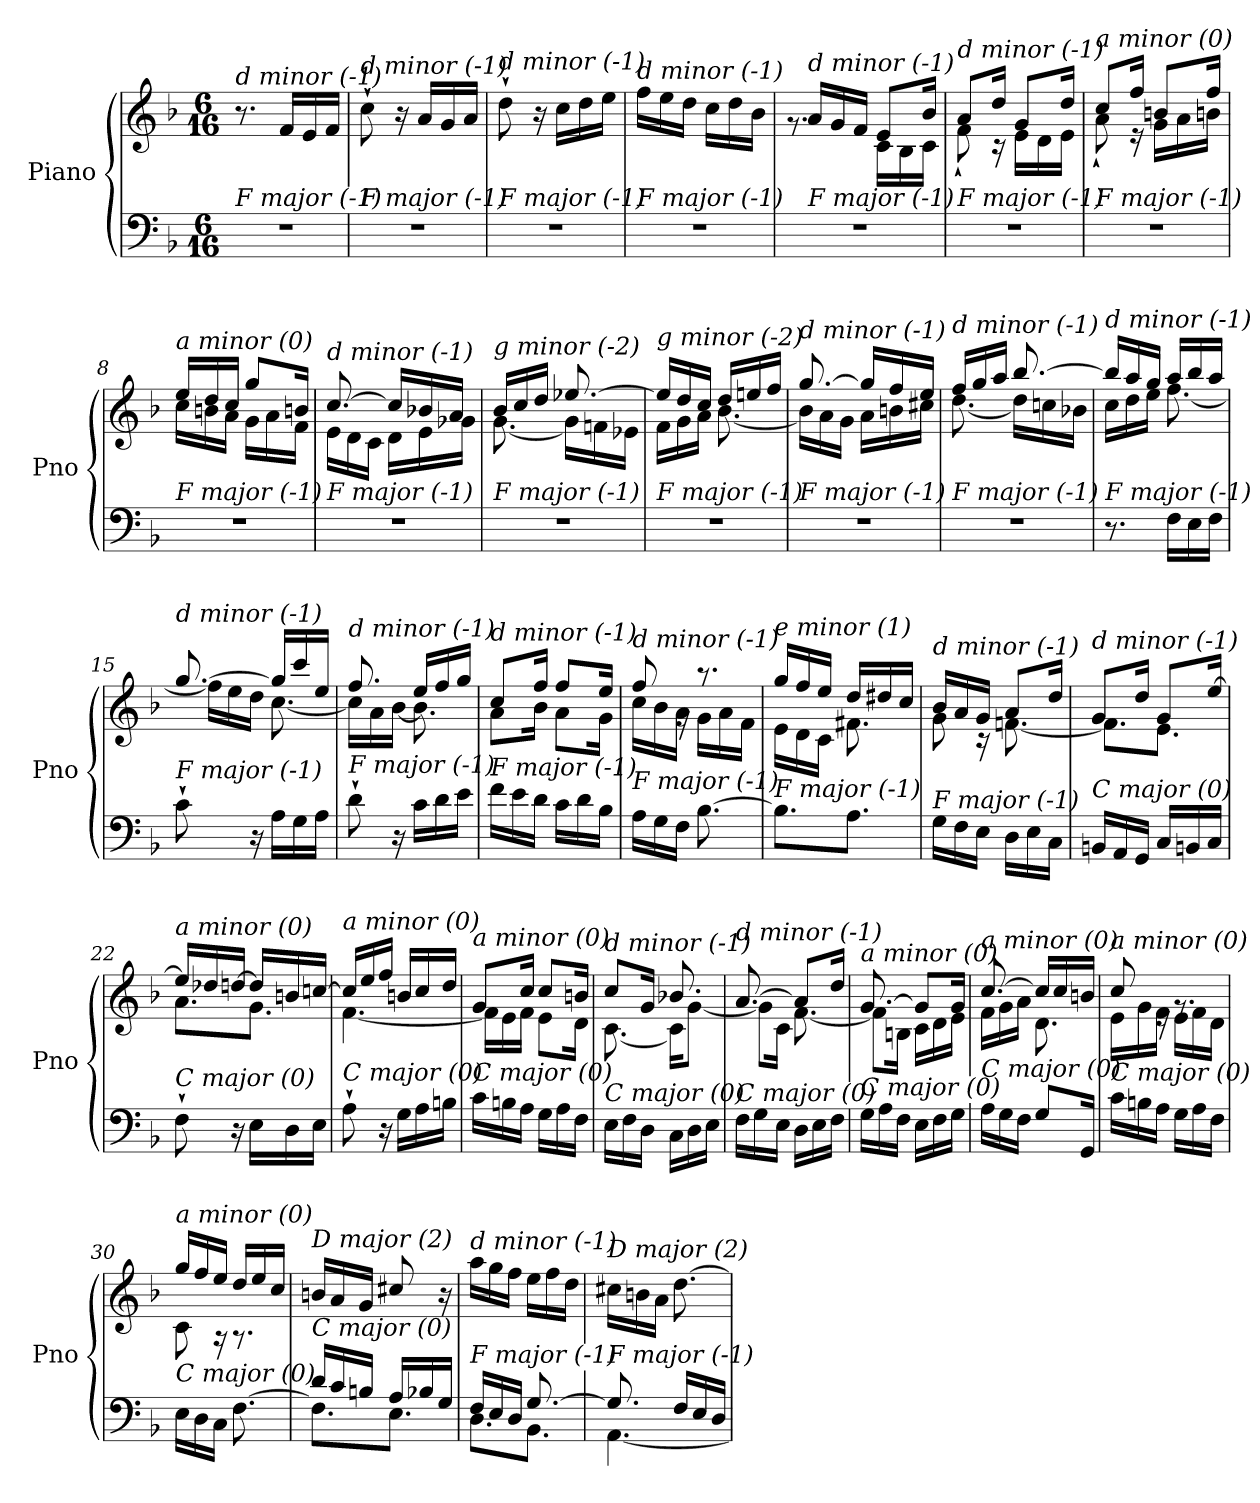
**kern	**kern
*part1	*part1
*staff2	*staff1
*I"Piano	*
*I'Pno	*
*clefF4	*clefG2
*k[b-]	*k[b-]
*M6/16	*M6/16
=1	=1
!	!LO:TX:i:t=d minor (-1)
!LO:TX:i:t=F major (-1)	!
4.r	8.r
.	16f/LL
.	16e/
.	16f/JJ
=2	=2
!	!LO:TX:i:t=d minor (-1)
!LO:TX:i:t=F major (-1)	!
4.r	8cc`\
.	16r
.	16a/LL
.	16g/
.	16a/JJ
=3	=3
!	!LO:TX:i:t=d minor (-1)
!LO:TX:i:t=F major (-1)	!
4.r	8dd`\
.	16r
.	16cc\LL
.	16dd\
.	16ee\JJ
=4	=4
!	!LO:TX:i:t=d minor (-1)
!LO:TX:i:t=F major (-1)	!
4.r	16ff\LL
.	16ee\
.	16dd\JJ
.	16cc\LL
.	16dd\
.	16b-\JJ
=5	=5
*	*^
!	!LO:TX:i:t=d minor (-1)	!
!LO:TX:i:t=F major (-1)	!	!
4.r	16a/LL	8.rg
.	16g/	.
.	16f/JJ	.
.	8e/L	16c\LL
.	.	16B-\
.	16b-/Jk	16c\JJ
=6	=6	=6
!	!LO:TX:i:t=d minor (-1)	!
!LO:TX:i:t=F major (-1)	!	!
4.r	8a/L	8f`\
.	16dd/Jk	16r
.	8g/L	16e\LL
.	.	16d\
.	16dd/Jk	16e\JJ
=7	=7	=7
!	!LO:TX:i:t=a minor (0)	!
!LO:TX:i:t=F major (-1)	!	!
4.r	8cc/L	8a`\
.	16ff/Jk	16r
.	8bn/L	16g\LL
.	.	16a\
.	16ff/Jk	16bn\JJ
!!LO:LB:g=z	!!
=8	=8	=8
!	!LO:TX:i:t=a minor (0)	!
!LO:TX:i:t=F major (-1)	!	!
4.r	16ee/LL	16cc\LL
.	16dd/	16bn\
.	16cc/JJ	16a\JJ
.	8gg/L	16g\LL
.	.	16a\
.	16bn/Jk	16f\JJ
=9	=9	=9
!	!LO:TX:i:t=d minor (-1)	!
!LO:TX:i:t=F major (-1)	!	!
4.r	[8.cc/	16e\LL
.	.	16d\
.	.	16c\JJ
.	16cc/LL]	16d\LL
.	16b-X/	16e\
.	16a/JJ	16g-Xi\JJ
=10	=10	=10
!	!LO:TX:i:t=g minor (-2)	!
!LO:TX:i:t=F major (-1)	!	!
4.r	16b-/LL	[8.g\
.	16cc/	.
.	16dd/JJ	.
.	[8.ee-X/	16g\LL]
.	.	16fn\
.	.	16e-X\JJ
=11	=11	=11
!	!LO:TX:i:t=g minor (-2)	!
!LO:TX:i:t=F major (-1)	!	!
4.r	16ee-/LL]	16f\LL
.	16dd/	16g\
.	16cc/JJ	16a\JJ
.	16dd/LL	[8.b-\
.	16een/	.
.	16ff/JJ	.
=12	=12	=12
!	!LO:TX:i:t=d minor (-1)	!
!LO:TX:i:t=F major (-1)	!	!
4.r	[8.gg/	16b-\LL]
.	.	16a\
.	.	16g\JJ
.	16gg/LL]	16a\LL
.	16ff/	16bn\
.	16ee/JJ	16cc#X\JJ
=13	=13	=13
!	!LO:TX:i:t=d minor (-1)	!
!LO:TX:i:t=F major (-1)	!	!
4.r	16ff/LL	[8.dd\
.	16gg/	.
.	16aa/JJ	.
.	[8.bb-/	16dd\LL]
.	.	16ccn\
.	.	16b-X\JJ
!!LO:LB:g=z	!!
=14	=14	=14
!	!LO:TX:i:t=d minor (-1)	!
!LO:TX:i:t=F major (-1)	!	!
8.r	16bb-/LL]	16cc\LL
.	16aa/	16dd\
.	16gg/JJ	16ee\JJ
16F\LL	16aa/LL	[8.ff\
16E\	16bb-/	.
16F\JJ	16aa/JJ	.
=15	=15	=15
!	!LO:TX:i:t=d minor (-1)	!
!LO:TX:i:t=F major (-1)	!	!
8c`\	[8.gg/	16ff\LL]
.	.	16ee\
16r	.	16dd\JJ
16A\LL	16gg/LL]	[8.cc\
16G\	16ccc/	.
16A\JJ	16ee/JJ	.
=16	=16	=16
!	!LO:TX:i:t=d minor (-1)	!
!LO:TX:i:t=F major (-1)	!	!
8d`\	8.ff/	16cc\LL]
.	.	16a\
16r	.	[16b-\JJ
16c\LL	16ee/LL	8.b-\]
16d\	16ff/	.
16e\JJ	16gg/JJ	.
=17	=17	=17
!	!LO:TX:i:t=d minor (-1)	!
!LO:TX:i:t=F major (-1)	!	!
16f\LL	8cc/L	8a\L
16e\	.	.
16d\JJ	16ff/Jk	16b-\Jk
16c\LL	8ff/L	8a\L
16d\	.	.
16B-\JJ	16ee/Jk	16g\Jk
=18	=18	=18
!	!LO:TX:i:t=d minor (-1)	!
!LO:TX:i:t=F major (-1)	!	!
16A\LL	8ff/	16cc\LL
16G\	.	16b-\
16F\JJ	16rg	16a\JJ
[8.B-\	8.r	16g\LL
.	.	16a\
.	.	16f\JJ
=19	=19	=19
!	!LO:TX:i:t=e minor (1)	!
!LO:TX:i:t=F major (-1)	!	!
8.B-\L]	16gg/LL	16e\LL
.	16ff/	16d\
.	16ee/JJ	16c\JJ
8.A\J	16dd/LL	8.f#X\
.	16dd#Xi/	.
.	16cc/JJ	.
!!LO:LB:g=z	!!
=20	=20	=20
!	!LO:TX:i:t=d minor (-1)	!
!LO:TX:i:t=F major (-1)	!	!
16G\LL	16b-/LL	8g\
16F\	16a/	.
16E\JJ	16g/JJ	16r
16D\LL	8a/L	[8.fn\
16E\	.	.
16C\JJ	16dd/Jk	.
=21	=21	=21
!	!LO:TX:i:t=d minor (-1)	!
!LO:TX:i:t=C major (0)	!	!
16BBn/LL	8g/L	8.f\L]
16AA/	.	.
16GG/JJ	16dd/Jk	.
16C/LL	8g/L	8.e\J
16BBn/	.	.
16C/JJ	[16ee/Jk	.
=22	=22	=22
!	!LO:TX:i:t=a minor (0)	!
!LO:TX:i:t=C major (0)	!	!
8F`\	16ee/LL]	8.a\L
.	16dd-Xi/	.
16r	[16dd/JJ	.
16E\LL	16dd/LL]	8.g\J
16D\	16bn/	.
16E\JJ	[16ccn/JJ	.
=23	=23	=23
!	!LO:TX:i:t=a minor (0)	!
!LO:TX:i:t=C major (0)	!	!
8A`\	16cc/LL]	[4.f\
.	16ee/	.
16r	16ff/JJ	.
16G\LL	16bn/LL	.
16A\	16cc/	.
16Bn\JJ	16dd/JJ	.
=24	=24	=24
!	!LO:TX:i:t=a minor (0)	!
!LO:TX:i:t=C major (0)	!	!
16c\LL	8g/L	16f\LL]
16Bn\	.	16e\
16A\JJ	16cc/Jk	16f\JJ
16G\LL	8cc/L	8e\L
16A\	.	.
16F\JJ	16bn/Jk	16d\Jk
=25	=25	=25
!	!LO:TX:i:t=d minor (-1)	!
!LO:TX:i:t=C major (0)	!	!
16E\LL	8cc/L	[8.c\
16F\	.	.
16D\JJ	16g/Jk	.
16C\LL	8.b-X/	16c\KL]
16D\	.	[8g\J
16E\JJ	.	.
!!LO:LB:g=z	!!
=26	=26	=26
!	!LO:TX:i:t=d minor (-1)	!
!LO:TX:i:t=C major (0)	!	!
16F\LL	[8.a/	8g\L]
16G\	.	.
16E\JJ	.	16c\Jk
16D\LL	8a/L]	[8.f\
16E\	.	.
16F\JJ	16dd/Jk	.
=27	=27	=27
!	!LO:TX:i:t=a minor (0)	!
!LO:TX:i:t=C major (0)	!	!
16G\LL	[8.g/	8f\L]
16A\	.	.
16F\JJ	.	16Bn\Jk
16E\LL	8g/L]	16c\LL
16F\	.	16d\
16G\JJ	16g/Jk	16e\JJ
=28	=28	=28
!	!LO:TX:i:t=a minor (0)	!
!LO:TX:i:t=C major (0)	!	!
16A\LL	[8.cc/	16f\LL
16G\	.	16g\
16F\JJ	.	16a\JJ
8G\L	16cc/LL]	8.d\
.	16cc/	.
16GG/Jk	16bn/JJ	.
=29	=29	=29
!	!LO:TX:i:t=a minor (0)	!
!LO:TX:i:t=C major (0)	!	!
16c\LL	8cc/	16e\LL
16Bn\	.	16g\
16A\JJ	16re	16f\JJ
16G\LL	8.rg	16e\LL
16A\	.	16f\
16F\JJ	.	16d\JJ
=30	=30	=30
!	!LO:TX:i:t=a minor (0)	!
!LO:TX:i:t=C major (0)	!	!
16E\LL	16gg/LL	8c\
16D\	16ff/	.
16C\JJ	16ee/JJ	16r
[8.F\	16dd/LL	8.r
.	16ee/	.
.	16cc/JJ	.
*	*v	*v
=31	=31
*^	*
!	!	!LO:TX:i:t=D major (2)
!LO:TX:i:t=C major (0)	!	!
16d/LL	8.F\L]	16bn/LL
16c/	.	16a/
16Bn/JJ	.	16g/JJ
16A/LL	8.E\J	8cc#X/
16B-X/	.	.
16G/JJ	.	16r
!!LO:PB:g=z
=32	=32	=32
!	!	!LO:TX:i:t=d minor (-1)
!LO:TX:i:t=F major (-1)	!	!
16F/LL	8.D\L	16aa\LL
16E/	.	16gg\
16D/JJ	.	16ff\JJ
[8.G/	8.BB-\J	16ee\LL
.	.	16ff\
.	.	16dd\JJ
=33	=33	=33
!	!	!LO:TX:i:t=D major (2)
!LO:TX:i:t=F major (-1)	!	!
8.G/]	[4.AA\	16cc#X\LL
.	.	16bn\
.	.	16a\JJ
16F/LL	.	[8.dd\
16E/	.	.
16D/JJ	.	.
*v	*v	*
=	=
*-	*-
